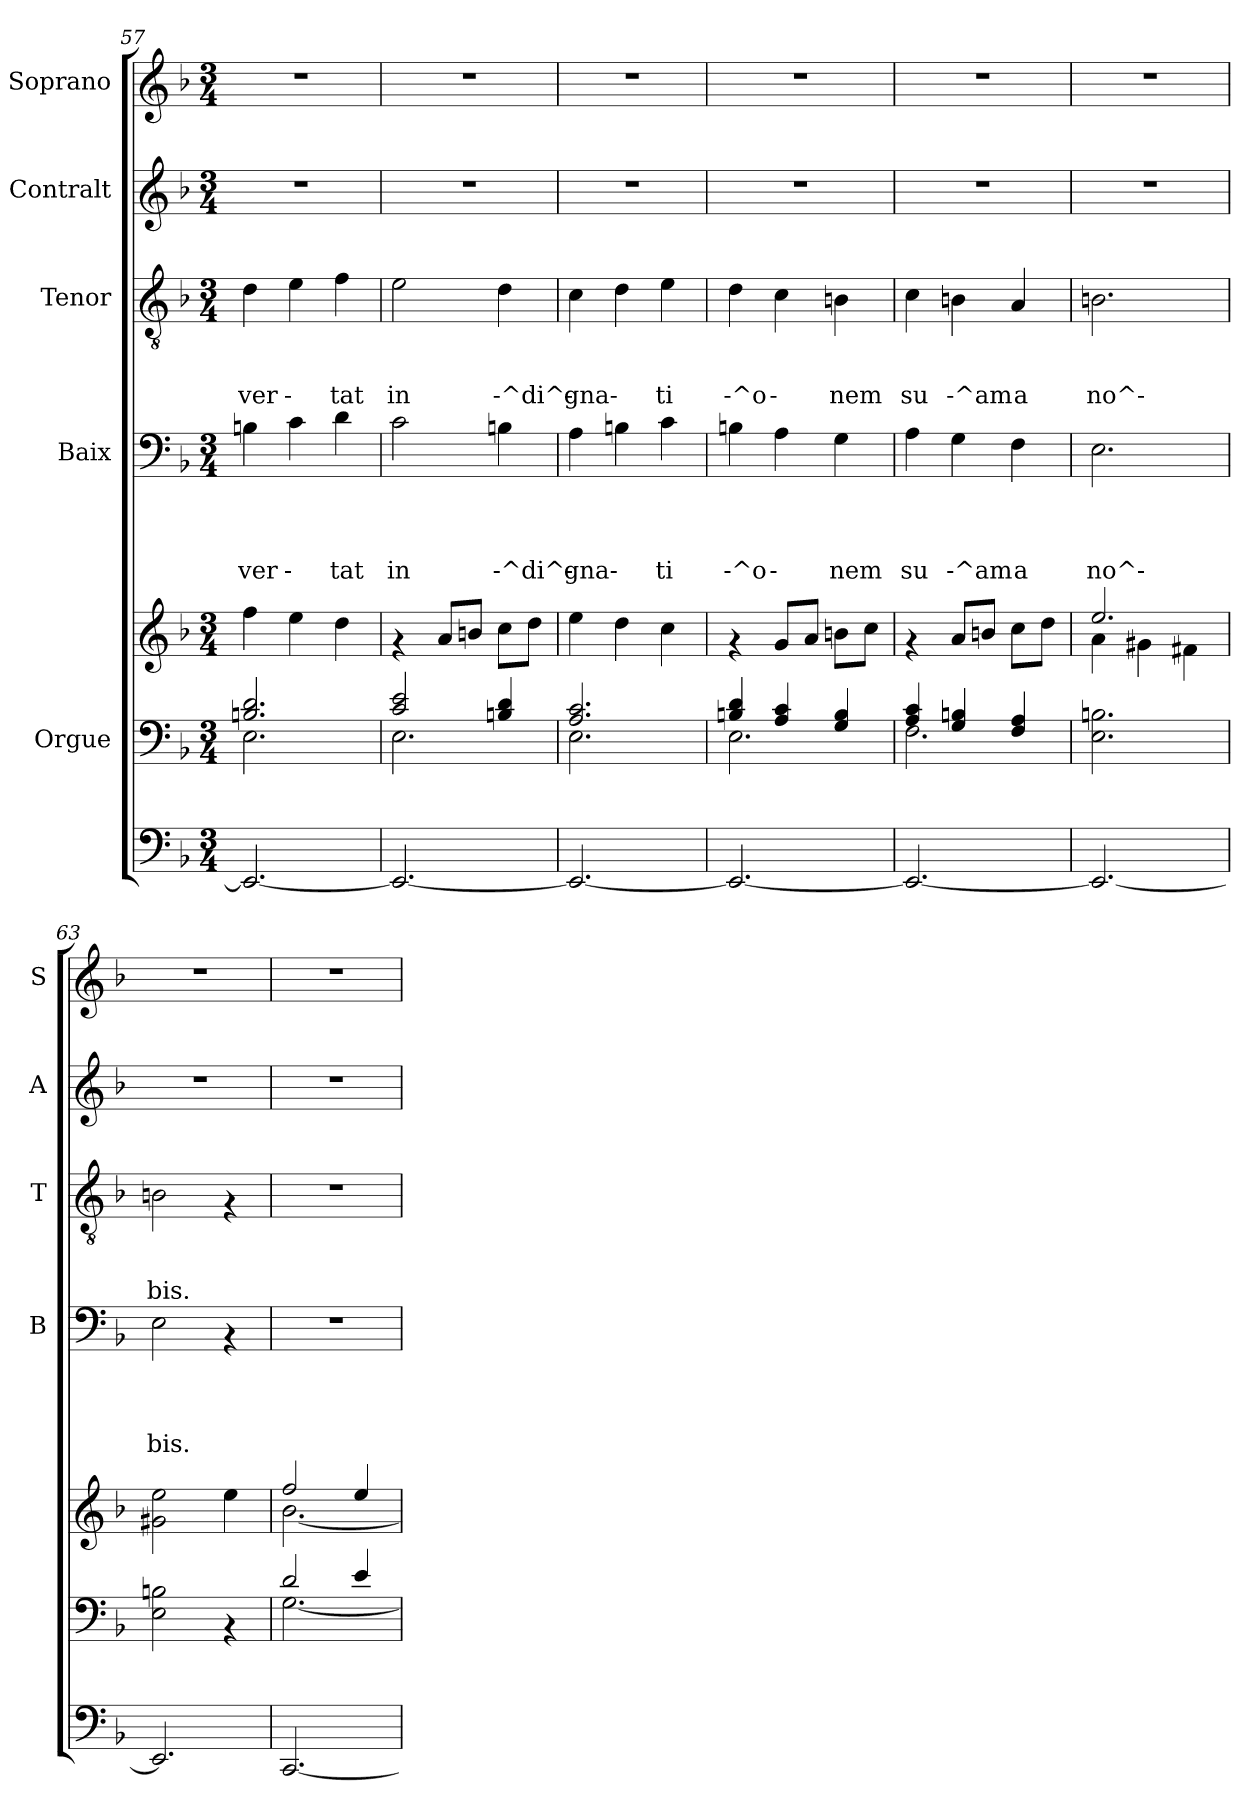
**kern	**kern	**kern	**kern	**text	**text	**text	**text	**kern	**text	**text	**text	**kern	**kern
*part6	*part5	*part5	*part4	*part4	*part4	*part4	*part4	*part3	*part3	*part3	*part3	*part2	*part1
*staff7	*staff6	*staff5	*staff4	*staff4	*staff4	*staff4	*staff4	*staff3	*staff3	*staff3	*staff3	*staff2	*staff1
*	*I"Orgue	*	*I"Baix	*	*	*	*	*I"Tenor	*	*	*	*I"Contralt	*I"Soprano
*	*	*	*I'B	*	*	*	*	*I'T	*	*	*	*I'A	*I'S
*clefF4	*clefF4	*clefG2	*clefF4	*	*	*	*	*clefGv2	*	*	*	*clefG2	*clefG2
*k[b-]	*k[b-]	*k[b-]	*k[b-]	*	*	*	*	*k[b-]	*	*	*	*k[b-]	*k[b-]
*F:	*F:	*F:	*F:	*	*	*	*	*F:	*	*	*	*F:	*F:
*M3/4	*M3/4	*M3/4	*M3/4	*	*	*	*	*M3/4	*	*	*	*M3/4	*M3/4
=57	=57	=57	=57	=57	=57	=57	=57	=57	=57	=57	=57	=57	=57
*	*^	*	*	*	*	*	*	*	*	*	*	*	*
!	!	!	!	!	!	!	!	!LO:LY:b	!	!	!	!LO:LY:b	!	!
2.EE/_	2.Bn/ 2.d/	2.E\	4ff\	4Bn\	.	.	.	ver	4d\	.	.	ver	2.r	2.r
!	!	!	!	!	!	!	!	!LO:LY:b	!	!	!	!LO:LY:b	!	!
.	.	.	4ee\	4c\	.	.	.	‐	4e\	.	.	‐	.	.
!	!	!	!	!	!	!	!	!LO:LY:b	!	!	!	!LO:LY:b	!	!
.	.	.	4dd\	4d\	.	.	.	tat	4f\	.	.	tat	.	.
=58	=58	=58	=58	=58	=58	=58	=58	=58	=58	=58	=58	=58	=58	=58
!	!	!	!	!	!	!	!	!LO:LY:b	!	!	!	!LO:LY:b	!	!
2.EE/_	2c/ 2e/	2.E\	4rf	2c\	.	.	.	in	2e\	.	.	in	2.r	2.r
.	.	.	8a/L	.	.	.	.	.	.	.	.	.	.	.
.	.	.	8bn/J	.	.	.	.	.	.	.	.	.	.	.
!	!	!	!	!	!	!	!	!LO:LY:b	!	!	!	!LO:LY:b	!	!
.	4Bn/ 4d/	.	8cc\L	4Bn\	.	.	.	‐^di^‐	4d\	.	.	‐^di^‐	.	.
.	.	.	8dd\J	.	.	.	.	.	.	.	.	.	.	.
=59	=59	=59	=59	=59	=59	=59	=59	=59	=59	=59	=59	=59	=59	=59
!	!	!	!	!	!	!	!	!LO:LY:b	!	!	!	!LO:LY:b	!	!
2.EE/_	2.A/ 2.c/	2.E\	4ee\	4A\	.	.	.	gna	4c\	.	.	gna	2.r	2.r
!	!	!	!	!	!	!	!	!LO:LY:b	!	!	!	!LO:LY:b	!	!
.	.	.	4dd\	4Bn\	.	.	.	‐	4d\	.	.	‐	.	.
!	!	!	!	!	!	!	!	!LO:LY:b	!	!	!	!LO:LY:b	!	!
.	.	.	4cc\	4c\	.	.	.	ti	4e\	.	.	ti	.	.
=60	=60	=60	=60	=60	=60	=60	=60	=60	=60	=60	=60	=60	=60	=60
!	!	!	!	!	!	!	!	!LO:LY:b	!	!	!	!LO:LY:b	!	!
2.EE/_	4Bn/ 4d/	2.E\	4rf	4Bn\	.	.	.	‐^o	4d\	.	.	‐^o	2.r	2.r
!	!	!	!	!	!	!	!	!LO:LY:b	!	!	!	!LO:LY:b	!	!
.	4A/ 4c/	.	8g/L	4A\	.	.	.	‐	4c\	.	.	‐	.	.
.	.	.	8a/J	.	.	.	.	.	.	.	.	.	.	.
!	!	!	!	!	!	!	!	!LO:LY:b	!	!	!	!LO:LY:b	!	!
.	4G/ 4B/	.	8bn\L	4G\	.	.	.	nem	4Bn\	.	.	nem	.	.
.	.	.	8cc\J	.	.	.	.	.	.	.	.	.	.	.
=61	=61	=61	=61	=61	=61	=61	=61	=61	=61	=61	=61	=61	=61	=61
!	!	!	!	!	!	!	!	!LO:LY:b	!	!	!	!LO:LY:b	!	!
2.EE/_	4A/ 4c/	2.F\	4rf	4A\	.	.	.	su	4c\	.	.	su	2.r	2.r
!	!	!	!	!	!	!	!	!LO:LY:b	!	!	!	!LO:LY:b	!	!
.	4G/ 4Bn/	.	8a/L	4G\	.	.	.	‐^am	4Bn\	.	.	‐^am	.	.
.	.	.	8bn/J	.	.	.	.	.	.	.	.	.	.	.
!	!	!	!	!	!	!	!	!LO:LY:b	!	!	!	!LO:LY:b	!	!
.	4F/ 4A/	.	8cc\L	4F\	.	.	.	a	4A/	.	.	a	.	.
.	.	.	8dd\J	.	.	.	.	.	.	.	.	.	.	.
*	*v	*v	*	*	*	*	*	*	*	*	*	*	*	*
=62	=62	=62	=62	=62	=62	=62	=62	=62	=62	=62	=62	=62	=62
*	*	*^	*	*	*	*	*	*	*	*	*	*	*
!	!	!	!	!	!	!	!	!LO:LY:b	!	!	!	!LO:LY:b	!	!
2.EE/_	2.E\ 2.Bn\	2.ee/	4a\	2.E\	.	.	.	no^‐	2.Bn\	.	.	no^‐	2.r	2.r
.	.	.	4g#X\	.	.	.	.	.	.	.	.	.	.	.
.	.	.	4f#X\	.	.	.	.	.	.	.	.	.	.	.
!!LO:PB:g=z
=63	=63	=63	=63	=63	=63	=63	=63	=63	=63	=63	=63	=63	=63	=63
!	!	!	!	!	!	!	!	!LO:LY:b	!	!	!	!LO:LY:b	!	!
*	*	*v	*v	*	*	*	*	*	*	*	*	*	*	*
2.EE/]	2E\ 2Bn\	2g#X\ 2ee\	2E\	.	.	.	bis.	2Bn\	.	.	bis.	2.r	2.r
.	4rAA	4ee\	4rAA	.	.	.	.	4rF	.	.	.	.	.
=64	=64	=64	=64	=64	=64	=64	=64	=64	=64	=64	=64	=64	=64
*	*^	*^	*	*	*	*	*	*	*	*	*	*	*
[<2.CC/	2d/	[<2.G\	2ff/	[<2.b-\	2.r	.	.	.	.	2.r	.	.	.	2.r	2.r
.	4e/	.	4ee/	.	.	.	.	.	.	.	.	.	.	.	.
*	*v	*v	*	*	*	*	*	*	*	*	*	*	*	*	*
*	*	*v	*v	*	*	*	*	*	*	*	*	*	*	*
=	=	=	=	=	=	=	=	=	=	=	=	=	=
*-	*-	*-	*-	*-	*-	*-	*-	*-	*-	*-	*-	*-	*-
